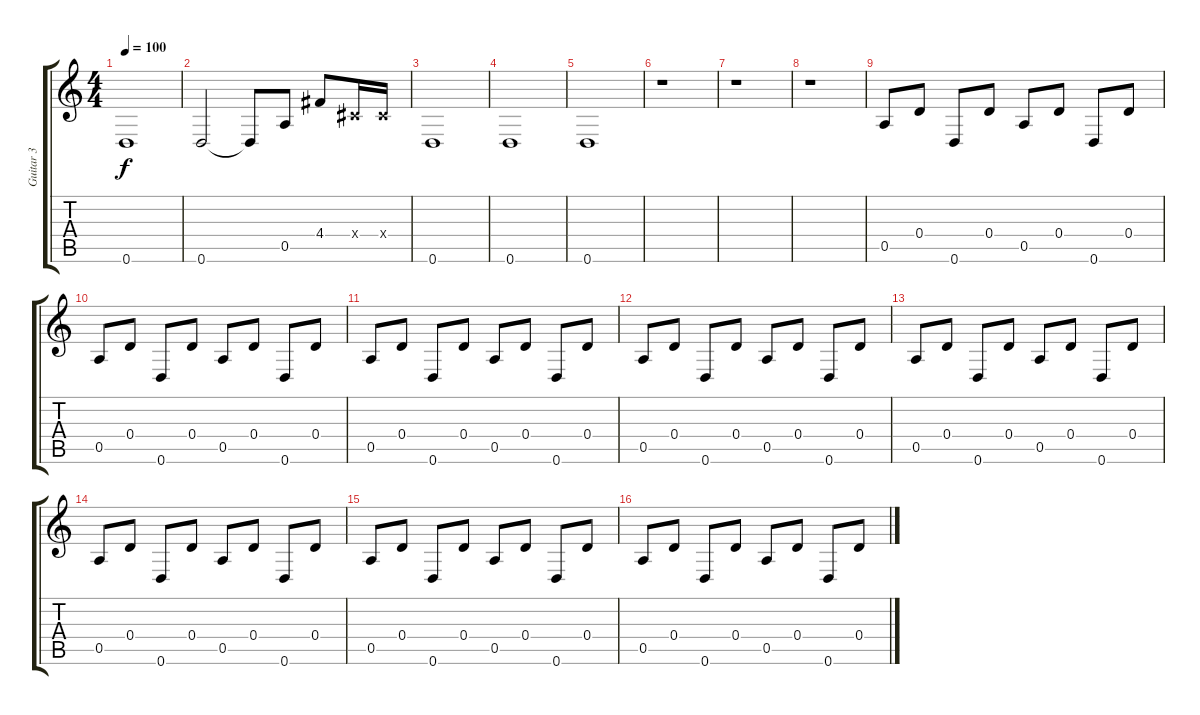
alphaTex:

\track ("Guitar 3" "Guitar 3") {instrument overdrivenguitar}
\staff {score tabs}
\tuning (E4 B3 G3 D3 A2 D2) {hide}
\ts (4 4)
\tempo 100
\clef g2
\ks c
0.6.1{dy f} |
0.6.2 0.6{t}.8 0.5.8 4.4.8 -1.4{x}.16 -1.4{x}.16 |
0.6.1 |
0.6.1 |
0.6.1 |
r.1 |
r.1 |
r.1 |
0.5.8 0.4.8 0.6.8 0.4.8 0.5.8 0.4.8 0.6.8 0.4.8 |
0.5.8 0.4.8 0.6.8 0.4.8 0.5.8 0.4.8 0.6.8 0.4.8 |
0.5.8 0.4.8 0.6.8 0.4.8 0.5.8 0.4.8 0.6.8 0.4.8 |
0.5.8 0.4.8 0.6.8 0.4.8 0.5.8 0.4.8 0.6.8 0.4.8 |
0.5.8 0.4.8 0.6.8 0.4.8 0.5.8 0.4.8 0.6.8 0.4.8 |
0.5.8 0.4.8 0.6.8 0.4.8 0.5.8 0.4.8 0.6.8 0.4.8 |
0.5.8 0.4.8 0.6.8 0.4.8 0.5.8 0.4.8 0.6.8 0.4.8 |
0.5.8 0.4.8 0.6.8 0.4.8 0.5.8 0.4.8 0.6.8 0.4.8
